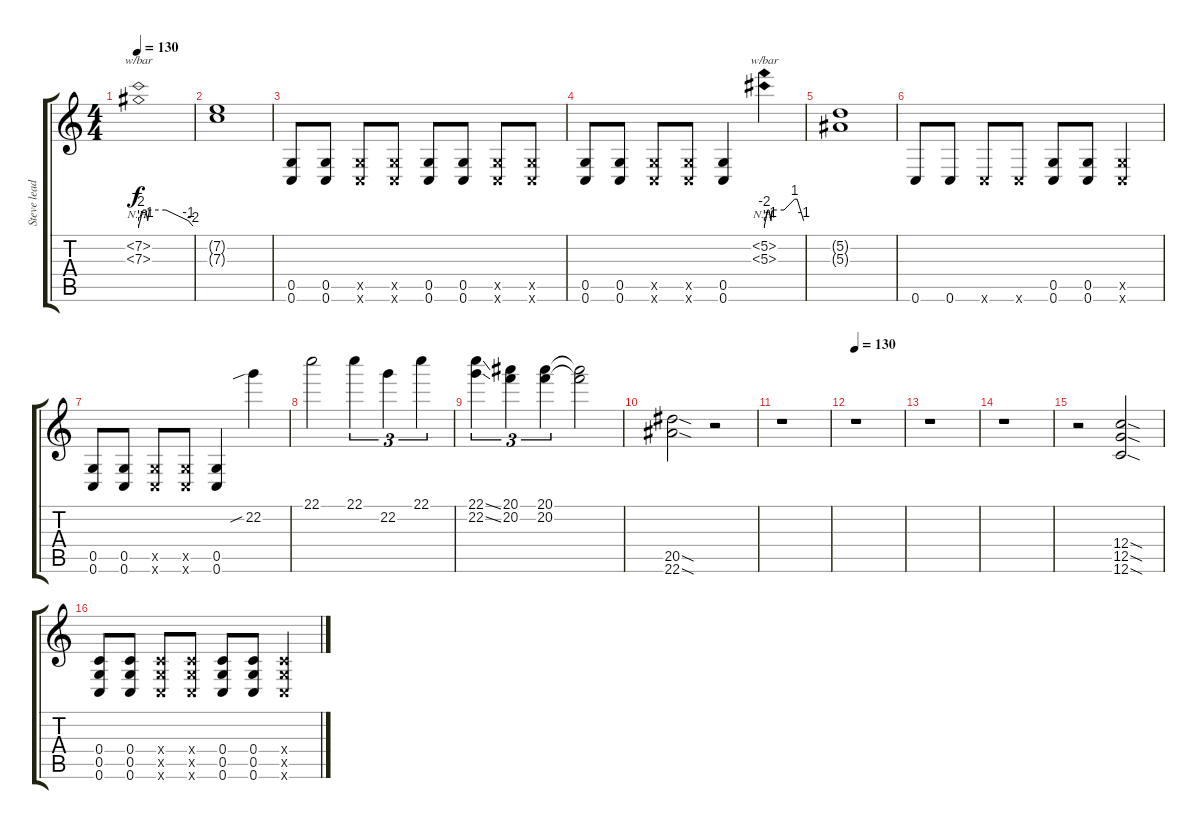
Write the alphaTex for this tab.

\track ("Steve lead" "Steve lead") {instrument distortionguitar}
\staff {score tabs}
\tuning (D4 A3 F3 C3 G2 C2) {hide}
\ts (4 4)
\tempo 130
\tempo 120
\tempo 130
\clef g2
\ks c
(7.2{nh} 7.3{nh}).1{tbe (custom default 0 -8 5 0 8 0 10 -4 12 0 30 0 55 -4 60 -8) dy f instrument distortionguitar} |
(7.2{t} 7.3{t}).1 |
(0.5 0.6).8 (0.5 0.6).8 (0.5{x} 0.6{x}).8 (0.5{x} 0.6{x}).8 (0.5 0.6).8 (0.5 0.6).8 (0.5{x} 0.6{x}).8 (0.5{x} 0.6{x}).8 |
(0.5 0.6).8 (0.5 0.6).8 (0.5{x} 0.6{x}).8 (0.5{x} 0.6{x}).8 (0.5 0.6).4 (5.2{nh} 5.3{nh}).4{tbe (custom default 0 -8 5 0 7 0 10 -4 12 0 30 0 46 4 50 4 60 -4)} |
(5.2{t} 5.3{t}).1 |
0.6.8 0.6.8 0.6{x}.8 0.6{x}.8 (0.5 0.6).8 (0.5 0.6).8 (0.5{x} 0.6{x}).4 |
(0.5 0.6).8 (0.5 0.6).8 (0.5{x} 0.6{x}).8 (0.5{x} 0.6{x}).8 (0.5 0.6).4 22.2{sib}.4 |
22.1.2 22.1.4{tu (3 2)} 22.2.4{tu (3 2)} 22.1.4{tu (3 2)} |
(22.1{ss} 22.2{ss}).4{tu (3 2)} (20.1 20.2).4{tu (3 2)} (20.1 20.2).4{tu (3 2)} (20.1{t} 20.2{t}).2 |
(20.5{sod} 22.6{sod}).2 r.2 |
r.1 |
\tempo 130
r.1 |
r.1 |
r.1 |
r.2 (12.4{sod} 12.5{sod} 12.6{sod}).2 |
(0.4 0.5 0.6).8 (0.4 0.5 0.6).8 (0.4{x} 0.5{x} 0.6{x}).8 (0.4{x} 0.5{x} 0.6{x}).8 (0.4 0.5 0.6).8 (0.4 0.5 0.6).8 (0.4{x} 0.5{x} 0.6{x}).4
